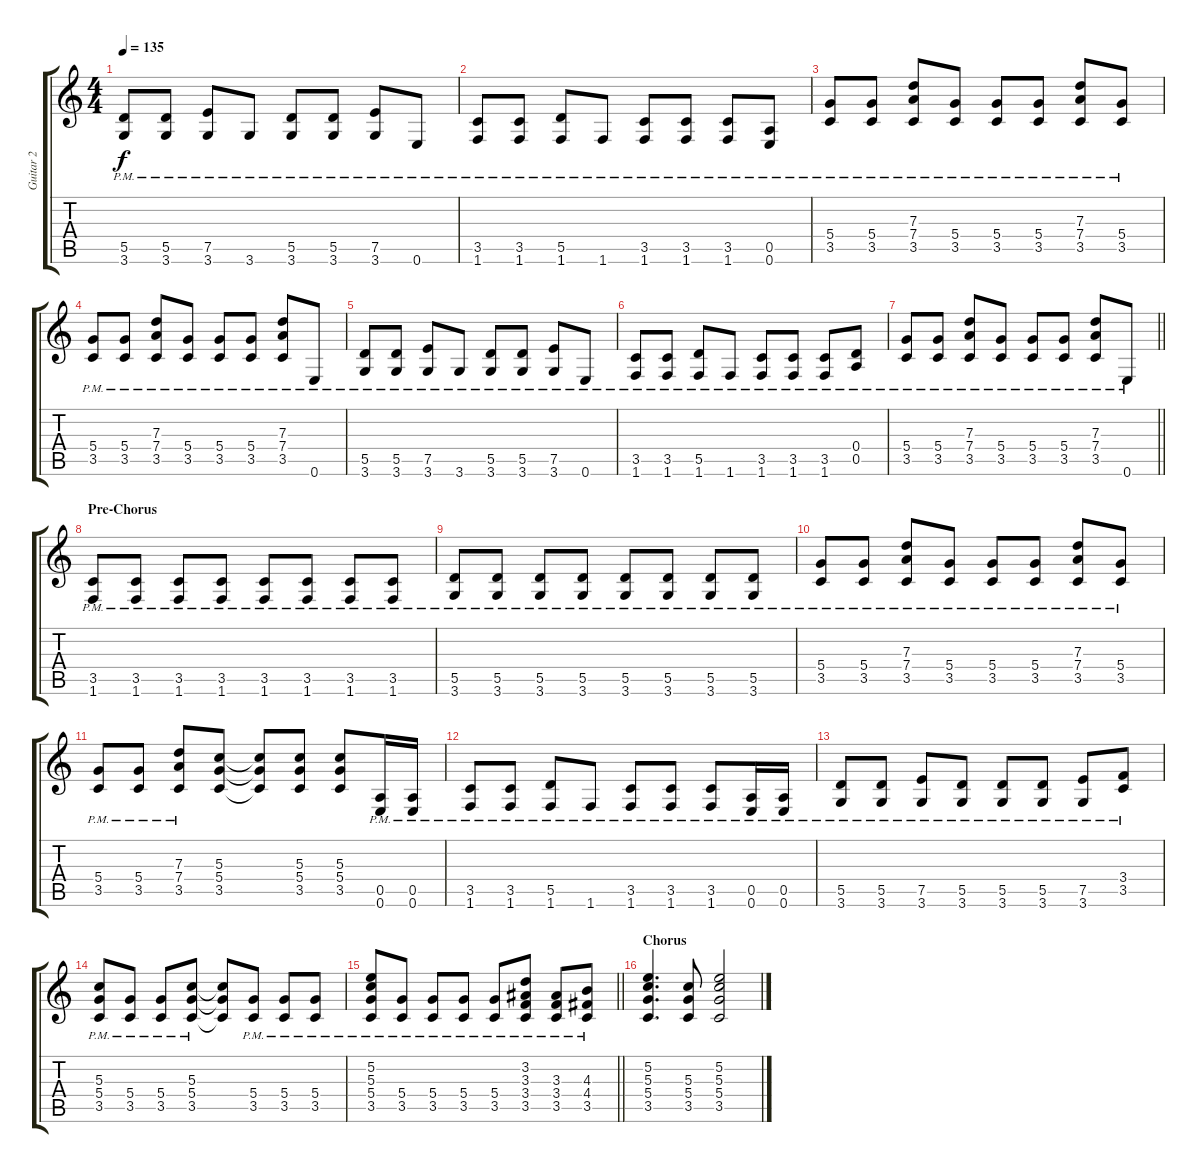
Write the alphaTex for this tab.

\track ("Guitar 2" "Guitar 2") {instrument distortionguitar}
\staff {score tabs}
\tuning (E4 B3 G3 D3 A2 E2) {hide}
\ts (4 4)
\tempo 135
\clef g2
\ks c
(5.5{pm} 3.6{pm}).8{dy f} (5.5{pm} 3.6{pm}).8 (7.5{pm} 3.6{pm}).8 3.6{pm}.8 (5.5{pm} 3.6{pm}).8 (5.5{pm} 3.6{pm}).8 (7.5{pm} 3.6{pm}).8 0.6{pm}.8 |
(3.5{pm} 1.6{pm}).8 (3.5{pm} 1.6{pm}).8 (5.5{pm} 1.6{pm}).8 1.6{pm}.8 (3.5{pm} 1.6{pm}).8 (3.5{pm} 1.6{pm}).8 (3.5{pm} 1.6{pm}).8 (0.5{pm} 0.6{pm}).8 |
(5.4{pm} 3.5{pm}).8 (5.4{pm} 3.5{pm}).8 (7.3{pm} 7.4{pm} 3.5{pm}).8 (5.4{pm} 3.5{pm}).8 (5.4{pm} 3.5{pm}).8 (5.4{pm} 3.5{pm}).8 (7.3{pm} 7.4{pm} 3.5{pm}).8 (5.4{pm} 3.5{pm}).8 |
(5.4{pm} 3.5{pm}).8 (5.4{pm} 3.5{pm}).8 (7.3{pm} 7.4{pm} 3.5{pm}).8 (5.4{pm} 3.5{pm}).8 (5.4{pm} 3.5{pm}).8 (5.4{pm} 3.5{pm}).8 (7.3{pm} 7.4{pm} 3.5{pm}).8 0.6{pm}.8 |
(5.5{pm} 3.6{pm}).8 (5.5{pm} 3.6{pm}).8 (7.5{pm} 3.6{pm}).8 3.6{pm}.8 (5.5{pm} 3.6{pm}).8 (5.5{pm} 3.6{pm}).8 (7.5{pm} 3.6{pm}).8 0.6{pm}.8 |
(3.5{pm} 1.6{pm}).8 (3.5{pm} 1.6{pm}).8 (5.5{pm} 1.6{pm}).8 1.6{pm}.8 (3.5{pm} 1.6{pm}).8 (3.5{pm} 1.6{pm}).8 (3.5{pm} 1.6{pm}).8 (0.4{pm} 0.5{pm}).8 |
\barLineRight lightlight
(5.4{pm} 3.5{pm}).8 (5.4{pm} 3.5{pm}).8 (7.3{pm} 7.4{pm} 3.5{pm}).8 (5.4{pm} 3.5{pm}).8 (5.4{pm} 3.5{pm}).8 (5.4{pm} 3.5{pm}).8 (7.3{pm} 7.4{pm} 3.5{pm}).8 0.6{pm}.8 |
\section ("" "Pre-Chorus")
(3.5{pm} 1.6{pm}).8 (3.5{pm} 1.6{pm}).8 (3.5{pm} 1.6{pm}).8 (3.5{pm} 1.6{pm}).8 (3.5{pm} 1.6{pm}).8 (3.5{pm} 1.6{pm}).8 (3.5{pm} 1.6{pm}).8 (3.5{pm} 1.6{pm}).8 |
(5.5{pm} 3.6{pm}).8 (5.5{pm} 3.6{pm}).8 (5.5{pm} 3.6{pm}).8 (5.5{pm} 3.6{pm}).8 (5.5{pm} 3.6{pm}).8 (5.5{pm} 3.6{pm}).8 (5.5{pm} 3.6{pm}).8 (5.5{pm} 3.6{pm}).8 |
(5.4{pm} 3.5{pm}).8 (5.4{pm} 3.5{pm}).8 (7.3{pm} 7.4{pm} 3.5{pm}).8 (5.4{pm} 3.5{pm}).8 (5.4{pm} 3.5{pm}).8 (5.4{pm} 3.5{pm}).8 (7.3{pm} 7.4{pm} 3.5{pm}).8 (5.4{pm} 3.5{pm}).8 |
(5.4{pm} 3.5{pm}).8 (5.4{pm} 3.5{pm}).8 (7.3{pm} 7.4{pm} 3.5{pm}).8 (5.3 5.4 3.5).8 (5.3{t} 5.4{t} 3.5{t}).8 (5.3 5.4 3.5).8 (5.3 5.4 3.5).8 (0.5{pm} 0.6{pm}).16 (0.5{pm} 0.6{pm}).16 |
(3.5{pm} 1.6{pm}).8 (3.5{pm} 1.6{pm}).8 (5.5{pm} 1.6{pm}).8 1.6{pm}.8 (3.5{pm} 1.6{pm}).8 (3.5{pm} 1.6{pm}).8 (3.5{pm} 1.6{pm}).8 (0.5{pm} 0.6{pm}).16 (0.5{pm} 0.6{pm}).16 |
(5.5{pm} 3.6{pm}).8 (5.5{pm} 3.6{pm}).8 (7.5{pm} 3.6{pm}).8 (5.5{pm} 3.6{pm}).8 (5.5{pm} 3.6{pm}).8 (5.5{pm} 3.6{pm}).8 (7.5{pm} 3.6{pm}).8 (3.4{pm} 3.5{pm}).8 |
(5.3{pm} 5.4{pm} 3.5{pm}).8 (5.4{pm} 3.5{pm}).8 (5.4{pm} 3.5{pm}).8 (5.3{pm} 5.4{pm} 3.5{pm}).8 (5.3{t} 5.4{t} 3.5{t}).8 (5.4{pm} 3.5{pm}).8 (5.4{pm} 3.5{pm}).8 (5.4{pm} 3.5{pm}).8 |
\barLineRight lightlight
(5.2{pm} 5.3{pm} 5.4{pm} 3.5{pm}).8 (5.4{pm} 3.5{pm}).8 (5.4{pm} 3.5{pm}).8 (5.4{pm} 3.5{pm}).8 (5.4{pm} 3.5{pm}).8 (3.2{pm} 3.3{pm} 3.4{pm} 3.5{pm}).8 (3.3{pm} 3.4{pm} 3.5{pm}).8 (4.3{pm} 4.4{pm} 3.5{pm}).8 |
\section ("" "Chorus")
(5.2 5.3 5.4 3.5).4{d} (5.3 5.4 3.5).8 (5.2 5.3 5.4 3.5).2
